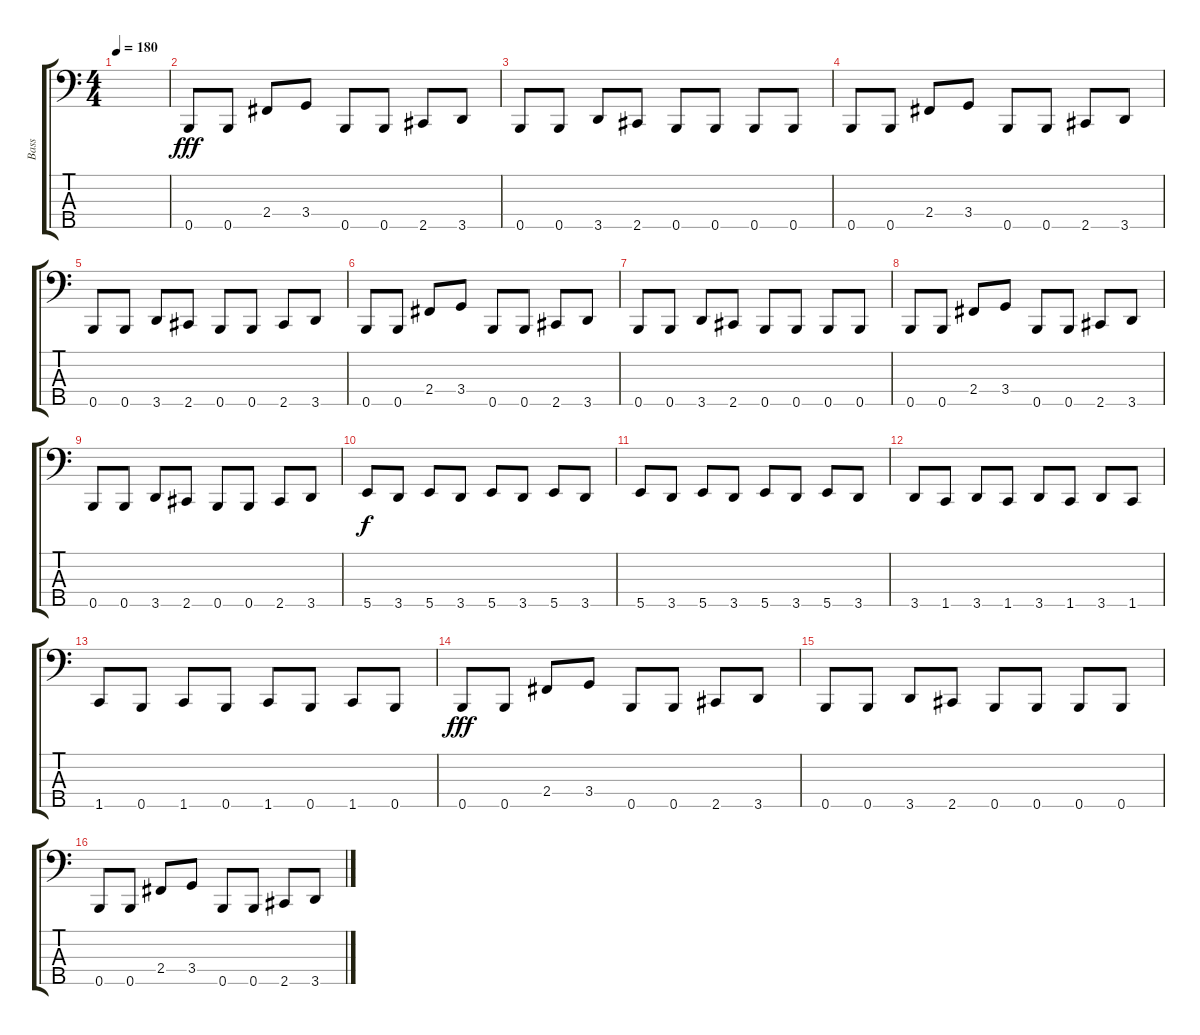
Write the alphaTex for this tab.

\track ("Bass" "Bass") {instrument electricbasspick}
\staff {score tabs}
\tuning (G2 D2 A1 E1 B0) {hide}
\ts (4 4)
\tempo 180
\clef f4
\ks c
|
0.5.8{dy fff} 0.5.8 2.4.8 3.4.8 0.5.8 0.5.8 2.5.8 3.5.8 |
0.5.8 0.5.8 3.5.8 2.5.8 0.5.8 0.5.8 0.5.8 0.5.8 |
0.5.8 0.5.8 2.4.8 3.4.8 0.5.8 0.5.8 2.5.8 3.5.8 |
0.5.8 0.5.8 3.5.8 2.5.8 0.5.8 0.5.8 2.5.8 3.5.8 |
0.5.8 0.5.8 2.4.8 3.4.8 0.5.8 0.5.8 2.5.8 3.5.8 |
0.5.8 0.5.8 3.5.8 2.5.8 0.5.8 0.5.8 0.5.8 0.5.8 |
0.5.8 0.5.8 2.4.8 3.4.8 0.5.8 0.5.8 2.5.8 3.5.8 |
0.5.8 0.5.8 3.5.8 2.5.8 0.5.8 0.5.8 2.5.8 3.5.8 |
5.5.8{dy f} 3.5.8 5.5.8 3.5.8 5.5.8 3.5.8 5.5.8 3.5.8 |
5.5.8 3.5.8 5.5.8 3.5.8 5.5.8 3.5.8 5.5.8 3.5.8 |
3.5.8 1.5.8 3.5.8 1.5.8 3.5.8 1.5.8 3.5.8 1.5.8 |
1.5.8 0.5.8 1.5.8 0.5.8 1.5.8 0.5.8 1.5.8 0.5.8 |
0.5.8{dy fff} 0.5.8 2.4.8 3.4.8 0.5.8 0.5.8 2.5.8 3.5.8 |
0.5.8 0.5.8 3.5.8 2.5.8 0.5.8 0.5.8 0.5.8 0.5.8 |
0.5.8 0.5.8 2.4.8 3.4.8 0.5.8 0.5.8 2.5.8 3.5.8
